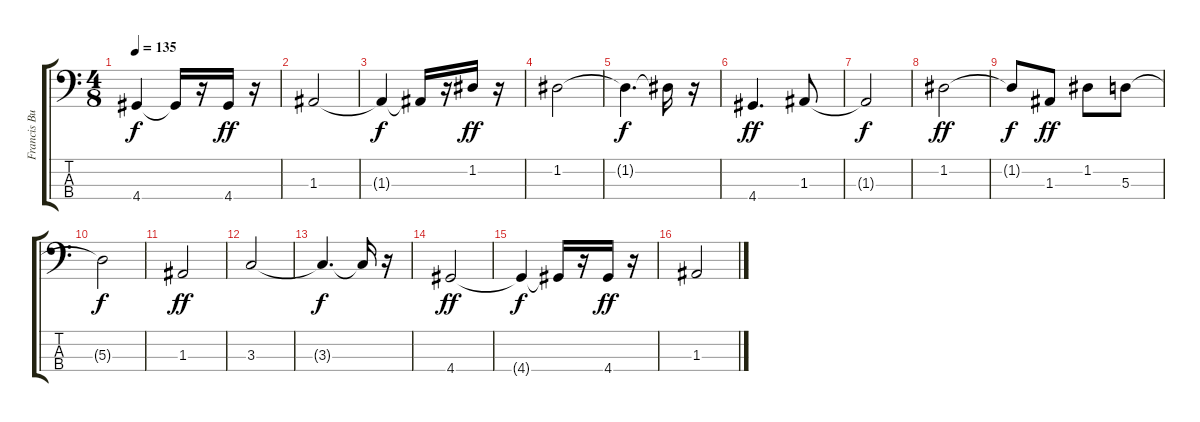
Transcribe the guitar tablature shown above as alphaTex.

\track ("Francis Buchholz" "Francis Bu") {instrument electricbassfinger}
\staff {score tabs}
\tuning (G2 D2 A1 E1) {hide}
\ts (4 8)
\tempo 135
\clef f4
\ks c
4.4{t}.4{dy f} 4.4{t}.16 r.16 4.4.16{dy ff} r.16 |
1.3.2 |
1.3{t}.4{dy f} 1.3{t}.16 r.16 1.2.16{dy ff} r.16 |
1.2.2 |
1.2{t}.4{d dy f} 1.2{t}.16 r.16 |
4.4.4{d dy ff} 1.3.8 |
1.3{t}.2{dy f} |
1.2.2{dy ff} |
1.2{t}.8{dy f} 1.3.8{dy ff} 1.2.8 5.3.8 |
5.3{t}.2{dy f} |
1.3.2{dy ff} |
3.3.2 |
3.3{t}.4{d dy f} 3.3{t}.16 r.16 |
4.4.2{dy ff} |
4.4{t}.4{dy f} 4.4{t}.16 r.16 4.4.16{dy ff} r.16 |
1.3.2
